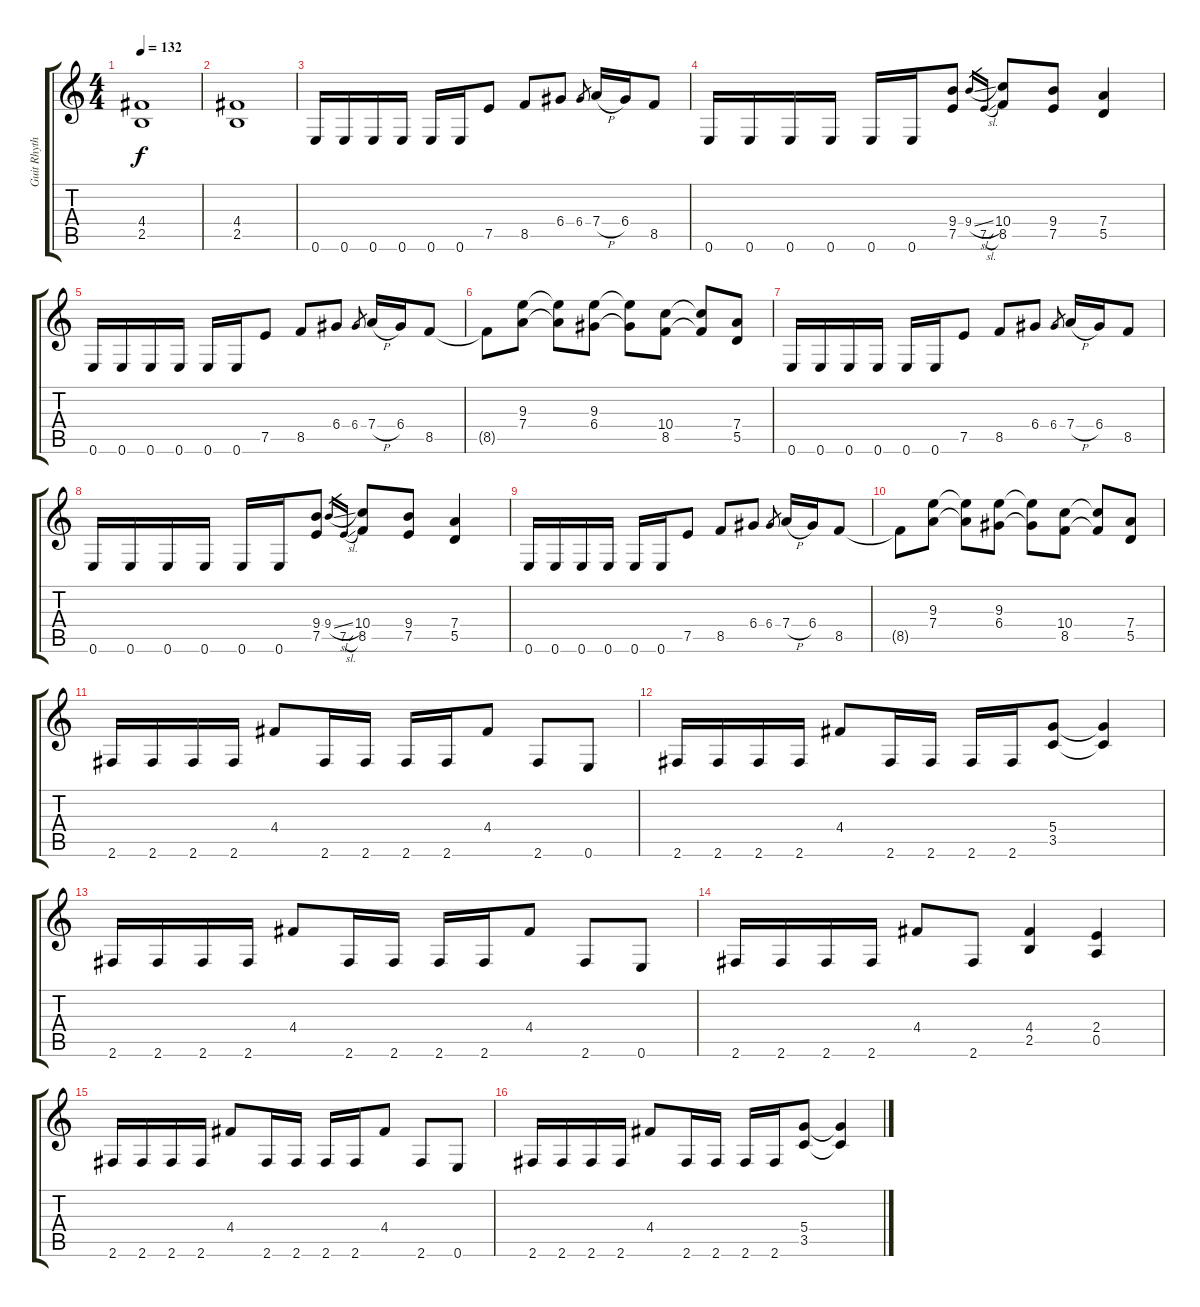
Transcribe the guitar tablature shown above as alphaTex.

\track ("Guit Rhythm 1" "Guit Rhyth") {instrument distortionguitar}
\staff {score tabs}
\tuning (E4 B3 G3 D3 A2 E2) {hide}
\ts (4 4)
\tempo 132
\clef g2
\ks c
(4.4 2.5).1{dy f} |
(4.4 2.5).1 |
0.6.16 0.6.16 0.6.16 0.6.16 0.6.16 0.6.16 7.5.8 8.5.8 6.4.8 6.4.8{gr} 7.4{h}.16 6.4.16 8.5.8 |
0.6.16 0.6.16 0.6.16 0.6.16 0.6.16 0.6.16 (9.4 7.5).8 9.4{sl}.16{gr} 7.5{sl}.16{gr} (10.4 8.5).8 (9.4 7.5).8 (7.4 5.5).4 |
0.6.16 0.6.16 0.6.16 0.6.16 0.6.16 0.6.16 7.5.8 8.5.8 6.4.8 6.4.8{gr} 7.4{h}.16 6.4.16 8.5.8 |
8.5{t}.8 (9.3 7.4).8 (9.3{t} 7.4{t}).8 (9.3 6.4).8 (9.3{t} 6.4{t}).8 (10.4 8.5).8 (10.4{t} 8.5{t}).8 (7.4 5.5).8 |
0.6.16 0.6.16 0.6.16 0.6.16 0.6.16 0.6.16 7.5.8 8.5.8 6.4.8 6.4.8{gr} 7.4{h}.16 6.4.16 8.5.8 |
0.6.16 0.6.16 0.6.16 0.6.16 0.6.16 0.6.16 (9.4 7.5).8 9.4{sl}.16{gr} 7.5{sl}.16{gr} (10.4 8.5).8 (9.4 7.5).8 (7.4 5.5).4 |
0.6.16 0.6.16 0.6.16 0.6.16 0.6.16 0.6.16 7.5.8 8.5.8 6.4.8 6.4.8{gr} 7.4{h}.16 6.4.16 8.5.8 |
8.5{t}.8 (9.3 7.4).8 (9.3{t} 7.4{t}).8 (9.3 6.4).8 (9.3{t} 6.4{t}).8 (10.4 8.5).8 (10.4{t} 8.5{t}).8 (7.4 5.5).8 |
2.6.16 2.6.16 2.6.16 2.6.16 4.4.8 2.6.16 2.6.16 2.6.16 2.6.16 4.4.8 2.6.8 0.6.8 |
2.6.16 2.6.16 2.6.16 2.6.16 4.4.8 2.6.16 2.6.16 2.6.16 2.6.16 (5.4 3.5).8 (5.4{t} 3.5{t}).4 |
2.6.16 2.6.16 2.6.16 2.6.16 4.4.8 2.6.16 2.6.16 2.6.16 2.6.16 4.4.8 2.6.8 0.6.8 |
2.6.16 2.6.16 2.6.16 2.6.16 4.4.8 2.6.8 (4.4 2.5).4 (2.4 0.5).4 |
2.6.16 2.6.16 2.6.16 2.6.16 4.4.8 2.6.16 2.6.16 2.6.16 2.6.16 4.4.8 2.6.8 0.6.8 |
2.6.16 2.6.16 2.6.16 2.6.16 4.4.8 2.6.16 2.6.16 2.6.16 2.6.16 (5.4 3.5).8 (5.4{t} 3.5{t}).4
